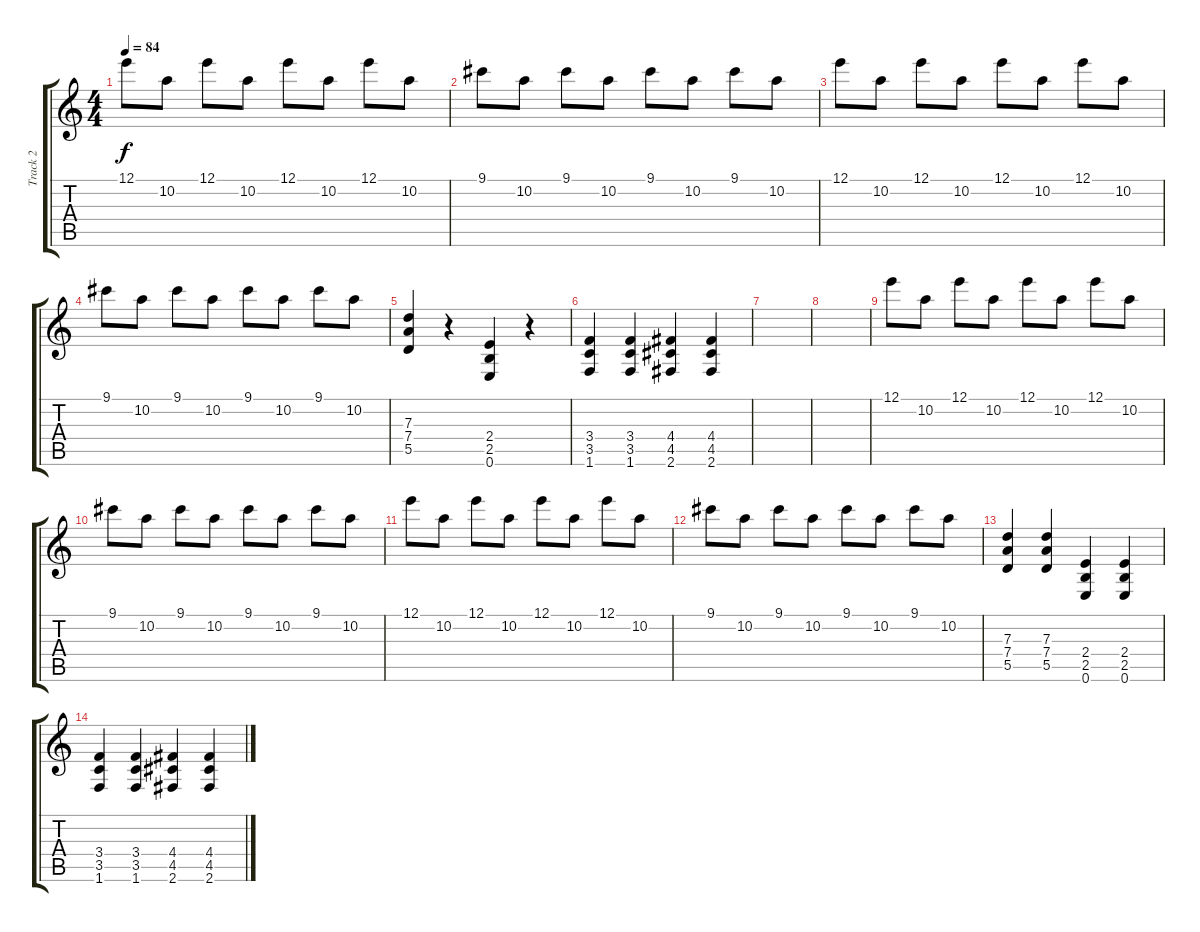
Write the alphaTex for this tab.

\track ("Track 2" "Track 2") {instrument electricguitarclean}
\staff {score tabs}
\tuning (E4 B3 G3 D3 A2 E2) {hide}
\ts (4 4)
\tempo 84
\clef g2
\ks c
12.1.8{dy f instrument overdrivenguitar} 10.2.8 12.1.8 10.2.8 12.1.8 10.2.8 12.1.8 10.2.8 |
9.1.8 10.2.8 9.1.8 10.2.8 9.1.8 10.2.8 9.1.8 10.2.8 |
12.1.8{instrument overdrivenguitar} 10.2.8 12.1.8 10.2.8 12.1.8 10.2.8 12.1.8 10.2.8 |
9.1.8 10.2.8 9.1.8 10.2.8 9.1.8 10.2.8 9.1.8 10.2.8 |
(7.3 7.4 5.5).4 r.4 (2.4 2.5 0.6).4 r.4 |
(3.4 3.5 1.6).4 (3.4 3.5 1.6).4 (4.4 4.5 2.6).4 (4.4 4.5 2.6).4 |
|
|
12.1.8{instrument overdrivenguitar} 10.2.8 12.1.8 10.2.8 12.1.8 10.2.8 12.1.8 10.2.8 |
9.1.8 10.2.8 9.1.8 10.2.8 9.1.8 10.2.8 9.1.8 10.2.8 |
12.1.8{instrument overdrivenguitar} 10.2.8 12.1.8 10.2.8 12.1.8 10.2.8 12.1.8 10.2.8 |
9.1.8 10.2.8 9.1.8 10.2.8 9.1.8 10.2.8 9.1.8 10.2.8 |
(7.3 7.4 5.5).4 (7.3 7.4 5.5).4 (2.4 2.5 0.6).4 (2.4 2.5 0.6).4 |
(3.4 3.5 1.6).4 (3.4 3.5 1.6).4 (4.4 4.5 2.6).4 (4.4 4.5 2.6).4
